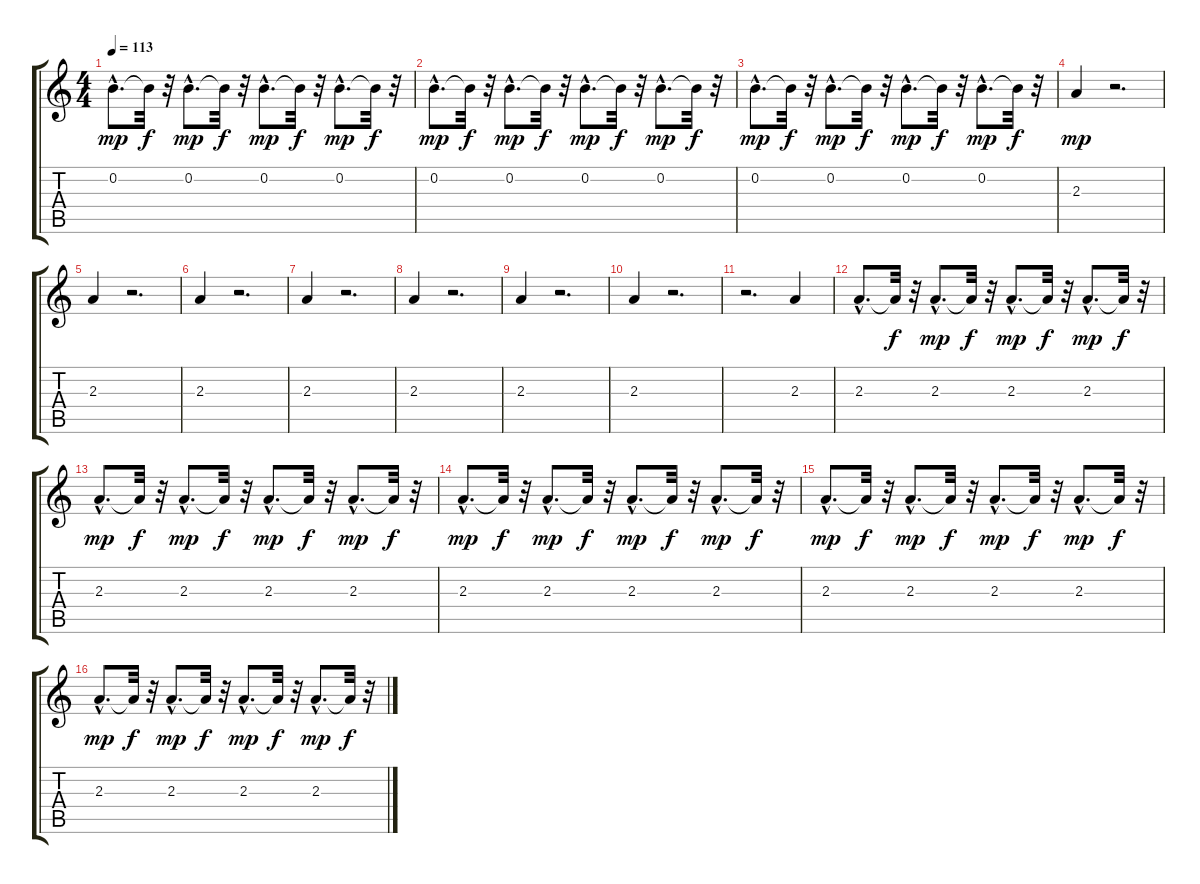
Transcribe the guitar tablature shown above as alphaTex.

\track "" {instrument acousticguitarnylon}
\staff {score tabs}
\tuning (E4 B3 G3 D3 A2 E2) {hide}
\ts (4 4)
\tempo 113
\clef g2
\ks c
0.2{hac}.8{d dy mp} 0.2{t}.32{dy f} r.32 0.2{hac}.8{d dy mp} 0.2{t}.32{dy f} r.32 0.2{hac}.8{d dy mp} 0.2{t}.32{dy f} r.32 0.2{hac}.8{d dy mp} 0.2{t}.32{dy f} r.32 |
0.2{hac}.8{d dy mp} 0.2{t}.32{dy f} r.32 0.2{hac}.8{d dy mp} 0.2{t}.32{dy f} r.32 0.2{hac}.8{d dy mp} 0.2{t}.32{dy f} r.32 0.2{hac}.8{d dy mp} 0.2{t}.32{dy f} r.32 |
0.2{hac}.8{d dy mp} 0.2{t}.32{dy f} r.32 0.2{hac}.8{d dy mp} 0.2{t}.32{dy f} r.32 0.2{hac}.8{d dy mp} 0.2{t}.32{dy f} r.32 0.2{hac}.8{d dy mp} 0.2{t}.32{dy f} r.32 |
2.3.4{dy mp} r.2{d} |
2.3.4 r.2{d} |
2.3.4 r.2{d} |
2.3.4 r.2{d} |
2.3.4 r.2{d} |
2.3.4 r.2{d} |
2.3.4 r.2{d} |
r.2{d} 2.3.4 |
2.3{hac}.8{d} 2.3{t}.32{dy f} r.32 2.3{hac}.8{d dy mp} 2.3{t}.32{dy f} r.32 2.3{hac}.8{d dy mp} 2.3{t}.32{dy f} r.32 2.3{hac}.8{d dy mp} 2.3{t}.32{dy f} r.32 |
2.3{hac}.8{d dy mp} 2.3{t}.32{dy f} r.32 2.3{hac}.8{d dy mp} 2.3{t}.32{dy f} r.32 2.3{hac}.8{d dy mp} 2.3{t}.32{dy f} r.32 2.3{hac}.8{d dy mp} 2.3{t}.32{dy f} r.32 |
2.3{hac}.8{d dy mp} 2.3{t}.32{dy f} r.32 2.3{hac}.8{d dy mp} 2.3{t}.32{dy f} r.32 2.3{hac}.8{d dy mp} 2.3{t}.32{dy f} r.32 2.3{hac}.8{d dy mp} 2.3{t}.32{dy f} r.32 |
2.3{hac}.8{d dy mp} 2.3{t}.32{dy f} r.32 2.3{hac}.8{d dy mp} 2.3{t}.32{dy f} r.32 2.3{hac}.8{d dy mp} 2.3{t}.32{dy f} r.32 2.3{hac}.8{d dy mp} 2.3{t}.32{dy f} r.32 |
2.3{hac}.8{d dy mp} 2.3{t}.32{dy f} r.32 2.3{hac}.8{d dy mp} 2.3{t}.32{dy f} r.32 2.3{hac}.8{d dy mp} 2.3{t}.32{dy f} r.32 2.3{hac}.8{d dy mp} 2.3{t}.32{dy f} r.32
